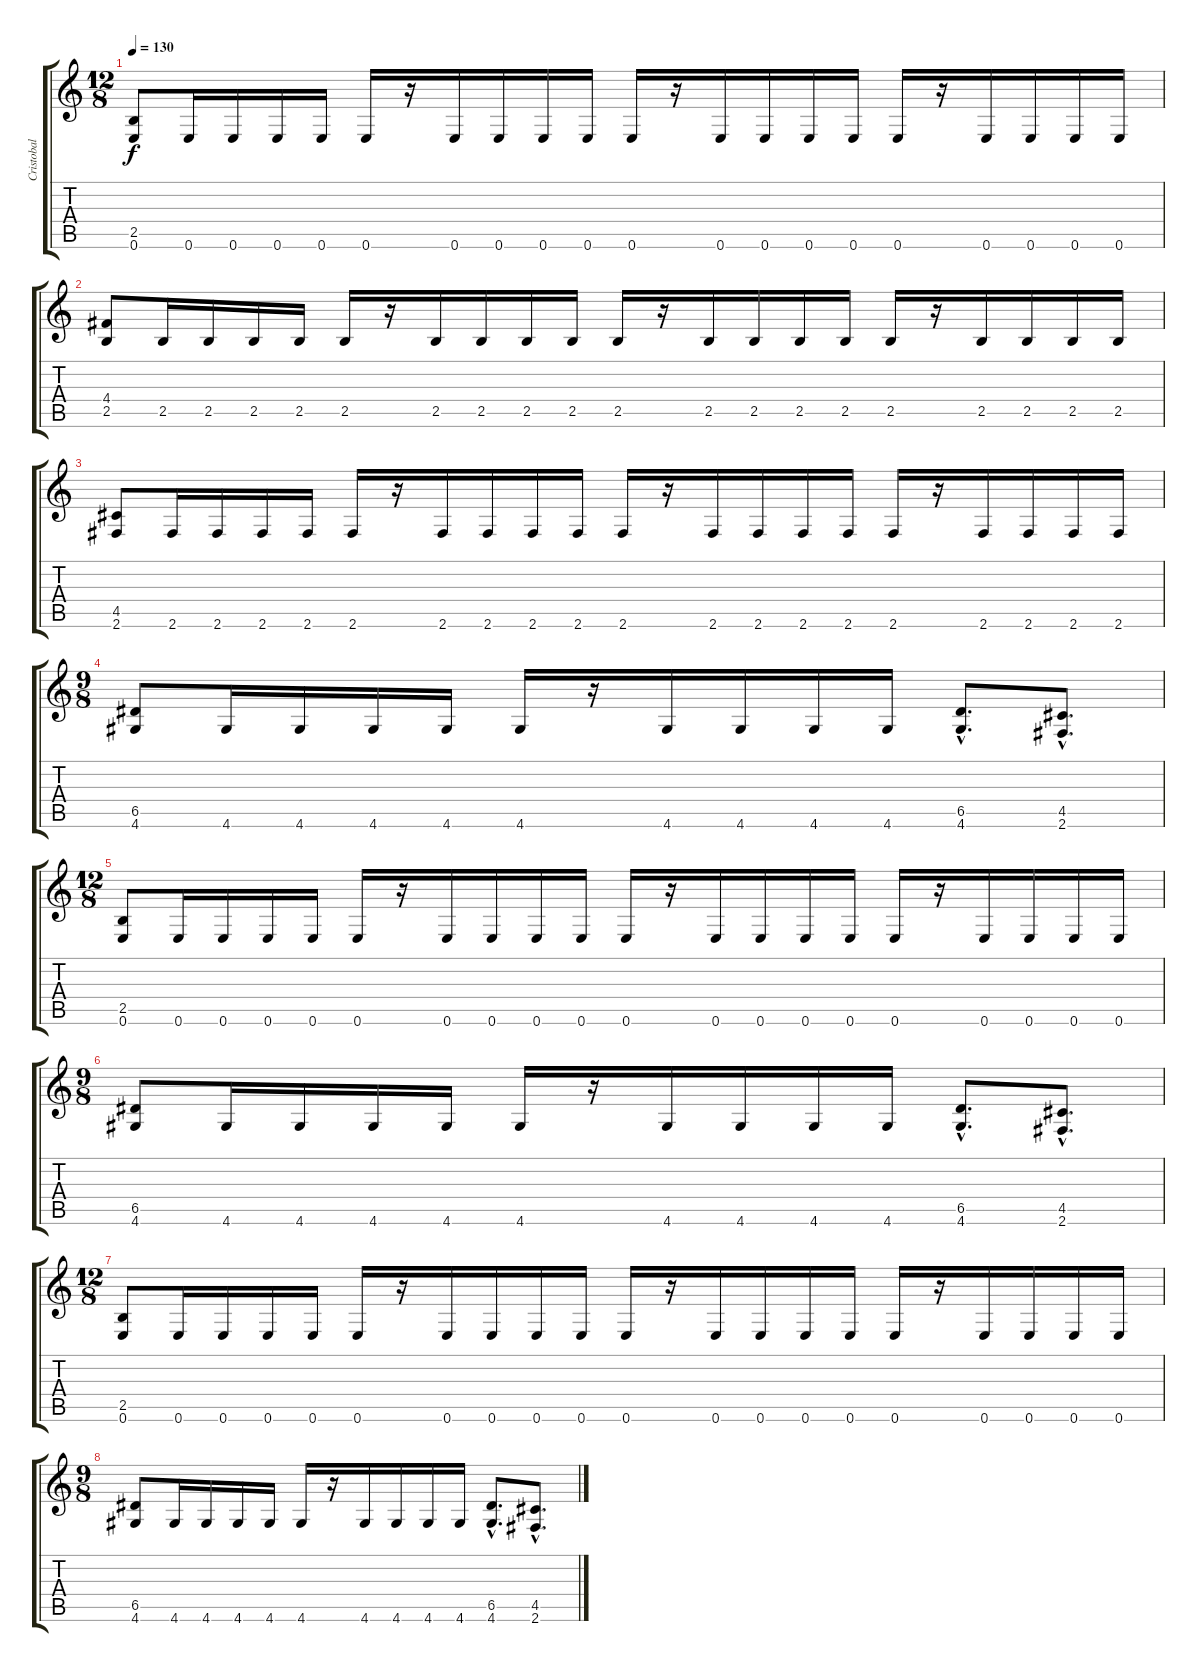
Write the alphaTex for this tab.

\track ("Cristobal" "Cristobal") {instrument distortionguitar}
\staff {score tabs}
\tuning (E4 B3 G3 D3 A2 E2) {hide}
\ts (12 8)
\tempo 130
\clef g2
\ks c
(2.5 0.6).8{dy f} 0.6.16 0.6.16 0.6.16 0.6.16 0.6.16 r.16 0.6.16 0.6.16 0.6.16 0.6.16 0.6.16 r.16 0.6.16 0.6.16 0.6.16 0.6.16 0.6.16 r.16 0.6.16 0.6.16 0.6.16 0.6.16 |
(4.4 2.5).8 2.5.16 2.5.16 2.5.16 2.5.16 2.5.16 r.16 2.5.16 2.5.16 2.5.16 2.5.16 2.5.16 r.16 2.5.16 2.5.16 2.5.16 2.5.16 2.5.16 r.16 2.5.16 2.5.16 2.5.16 2.5.16 |
(4.5 2.6).8 2.6.16 2.6.16 2.6.16 2.6.16 2.6.16 r.16 2.6.16 2.6.16 2.6.16 2.6.16 2.6.16 r.16 2.6.16 2.6.16 2.6.16 2.6.16 2.6.16 r.16 2.6.16 2.6.16 2.6.16 2.6.16 |
\ts (9 8)
(6.5 4.6).8 4.6.16 4.6.16 4.6.16 4.6.16 4.6.16 r.16 4.6.16 4.6.16 4.6.16 4.6.16 (6.5{hac} 4.6{hac}).8{d} (4.5{hac} 2.6{hac}).8{d} |
\ts (12 8)
(2.5 0.6).8 0.6.16 0.6.16 0.6.16 0.6.16 0.6.16 r.16 0.6.16 0.6.16 0.6.16 0.6.16 0.6.16 r.16 0.6.16 0.6.16 0.6.16 0.6.16 0.6.16 r.16 0.6.16 0.6.16 0.6.16 0.6.16 |
\ts (9 8)
(6.5 4.6).8 4.6.16 4.6.16 4.6.16 4.6.16 4.6.16 r.16 4.6.16 4.6.16 4.6.16 4.6.16 (6.5{hac} 4.6{hac}).8{d} (4.5{hac} 2.6{hac}).8{d} |
\ts (12 8)
(2.5 0.6).8 0.6.16 0.6.16 0.6.16 0.6.16 0.6.16 r.16 0.6.16 0.6.16 0.6.16 0.6.16 0.6.16 r.16 0.6.16 0.6.16 0.6.16 0.6.16 0.6.16 r.16 0.6.16 0.6.16 0.6.16 0.6.16 |
\ts (9 8)
(6.5 4.6).8 4.6.16 4.6.16 4.6.16 4.6.16 4.6.16 r.16 4.6.16 4.6.16 4.6.16 4.6.16 (6.5{hac} 4.6{hac}).8{d} (4.5{hac} 2.6{hac}).8{d}
